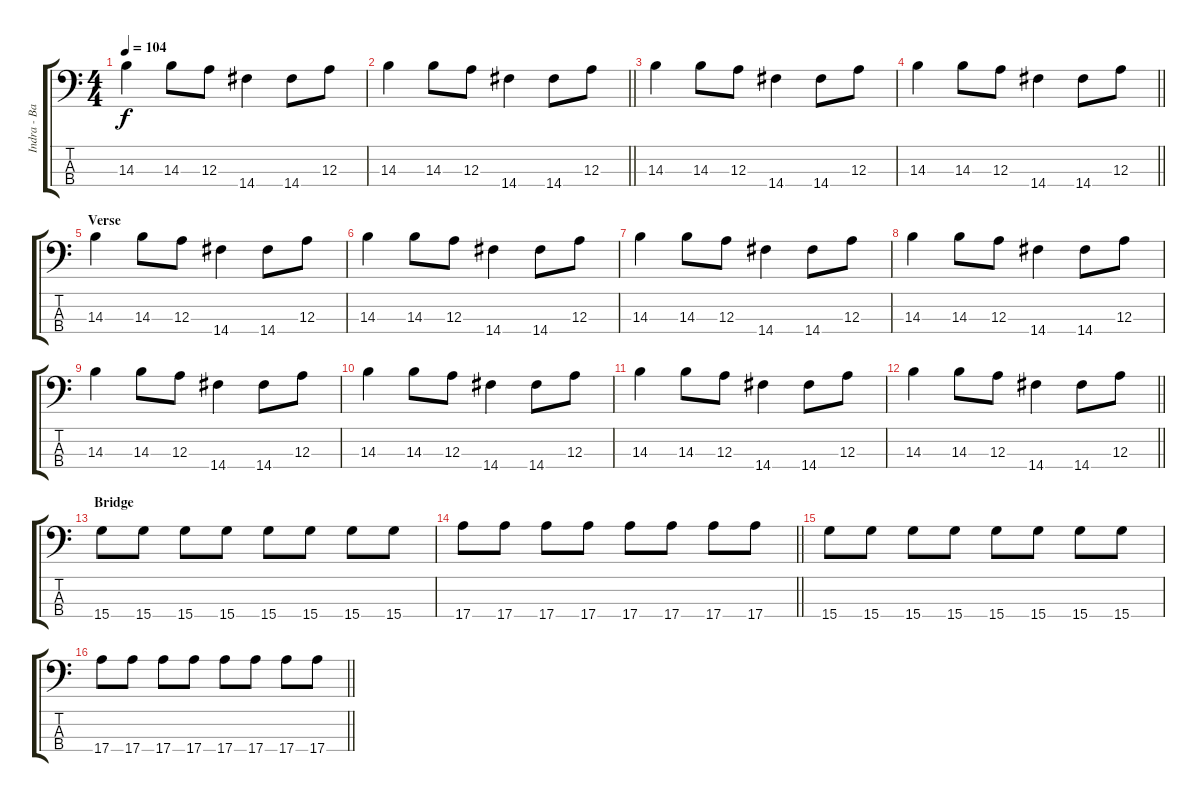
\track ("Indra - Bass" "Indra - Ba") {instrument electricbassfinger}
\staff {score tabs}
\tuning (G2 D2 A1 E1) {hide}
\ts (4 4)
\tempo 104
\clef f4
\ks c
14.3.4{dy f} 14.3.8 12.3.8 14.4.4 14.4.8 12.3.8 |
\barLineRight lightlight
14.3.4 14.3.8 12.3.8 14.4.4 14.4.8 12.3.8 |
14.3.4 14.3.8 12.3.8 14.4.4 14.4.8 12.3.8 |
\barLineRight lightlight
14.3.4 14.3.8 12.3.8 14.4.4 14.4.8 12.3.8 |
\section ("" "Verse")
14.3.4 14.3.8 12.3.8 14.4.4 14.4.8 12.3.8 |
14.3.4 14.3.8 12.3.8 14.4.4 14.4.8 12.3.8 |
14.3.4 14.3.8 12.3.8 14.4.4 14.4.8 12.3.8 |
14.3.4 14.3.8 12.3.8 14.4.4 14.4.8 12.3.8 |
14.3.4 14.3.8 12.3.8 14.4.4 14.4.8 12.3.8 |
14.3.4 14.3.8 12.3.8 14.4.4 14.4.8 12.3.8 |
14.3.4 14.3.8 12.3.8 14.4.4 14.4.8 12.3.8 |
\barLineRight lightlight
14.3.4 14.3.8 12.3.8 14.4.4 14.4.8 12.3.8 |
\section ("" "Bridge")
15.4.8 15.4.8 15.4.8 15.4.8 15.4.8 15.4.8 15.4.8 15.4.8 |
\barLineRight lightlight
17.4.8 17.4.8 17.4.8 17.4.8 17.4.8 17.4.8 17.4.8 17.4.8 |
15.4.8 15.4.8 15.4.8 15.4.8 15.4.8 15.4.8 15.4.8 15.4.8 |
\barLineRight lightlight
17.4.8 17.4.8 17.4.8 17.4.8 17.4.8 17.4.8 17.4.8 17.4.8
